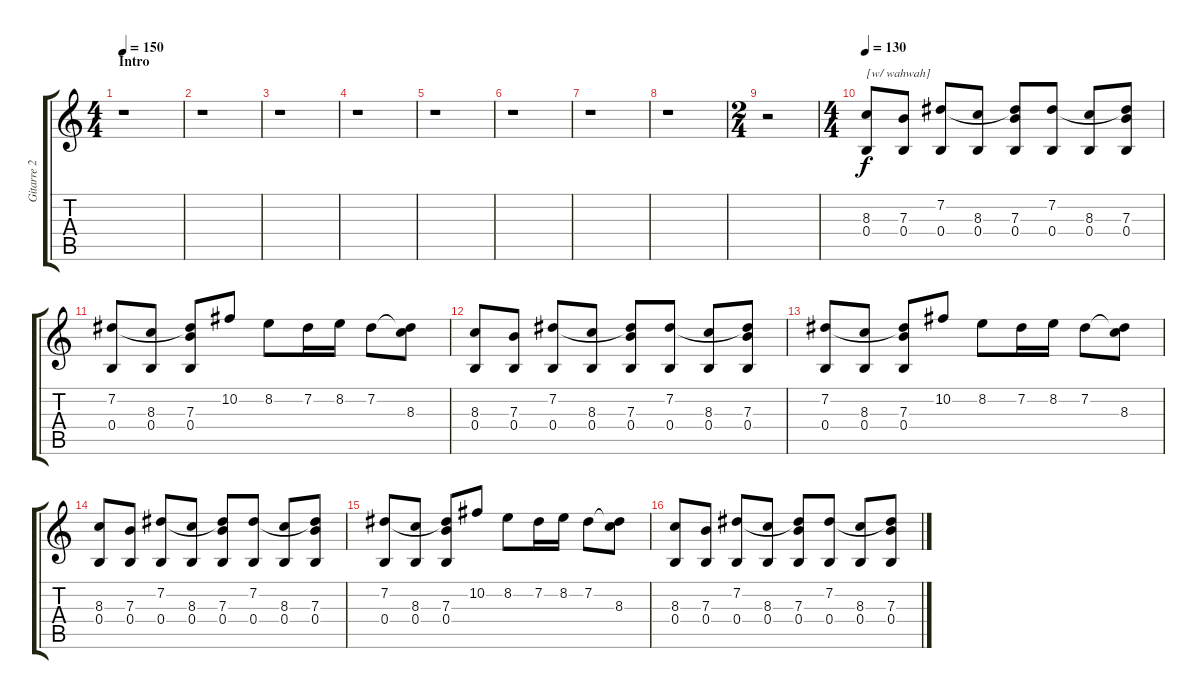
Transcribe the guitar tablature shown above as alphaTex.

\track ("Gitarre 2" "Gitarre 2") {instrument distortionguitar}
\staff {score tabs}
\tuning (Db4 Ab3 E3 B2 Gb2 B1) {hide}
\ts (4 4)
\section ("" "Intro")
\tempo 150
\clef g2
\ks c
r.1{dy f instrument distortionguitar} |
r.1 |
r.1 |
r.1 |
r.1 |
r.1 |
r.1 |
r.1 |
\ts (2 4)
r.2 |
\ts (4 4)
\tempo 130
(8.3 0.4).8{txt "[w/ wahwah]"} (7.3 0.4).8 (7.2 0.4).8 (8.3 0.4).8 (7.2{t} 7.3 0.4).8 (7.2 0.4).8 (8.3 0.4).8 (7.2{t} 7.3 0.4).8 |
(7.2 0.4).8 (8.3 0.4).8 (7.2{t} 7.3 0.4).8 10.2.8 8.2.8 7.2.16 8.2.16 7.2.8 (7.2{t} 8.3).8 |
(8.3 0.4).8 (7.3 0.4).8 (7.2 0.4).8 (8.3 0.4).8 (7.2{t} 7.3 0.4).8 (7.2 0.4).8 (8.3 0.4).8 (7.2{t} 7.3 0.4).8 |
(7.2 0.4).8 (8.3 0.4).8 (7.2{t} 7.3 0.4).8 10.2.8 8.2.8 7.2.16 8.2.16 7.2.8 (7.2{t} 8.3).8 |
(8.3 0.4).8 (7.3 0.4).8 (7.2 0.4).8 (8.3 0.4).8 (7.2{t} 7.3 0.4).8 (7.2 0.4).8 (8.3 0.4).8 (7.2{t} 7.3 0.4).8 |
(7.2 0.4).8 (8.3 0.4).8 (7.2{t} 7.3 0.4).8 10.2.8 8.2.8 7.2.16 8.2.16 7.2.8 (7.2{t} 8.3).8 |
(8.3 0.4).8 (7.3 0.4).8 (7.2 0.4).8 (8.3 0.4).8 (7.2{t} 7.3 0.4).8 (7.2 0.4).8 (8.3 0.4).8 (7.2{t} 7.3 0.4).8
